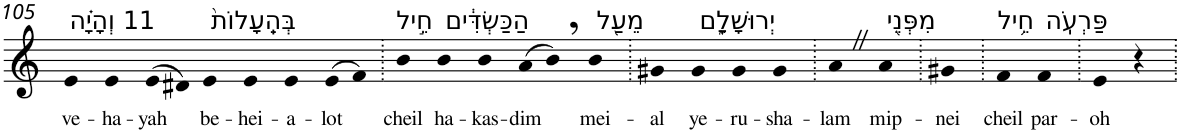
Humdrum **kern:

**kern	**text
*part1	*part1
*staff1	*staff1
*I"Piano	*
*I'Pno	*
!!LO:PB:g=z
*clefG2	*
*k[]	*
=105	=105
!LO:TX:a:t=11 וְהָיָ֗ה	!
!	!LO:LY:b
4e	ve-
!	!LO:LY:b
4e	-ha-
!	!LO:LY:b
(>8e	-yah
8d#X)	.
!LO:TX:a:t=בְּהֵֽעָלוֹת֙	!
!	!LO:LY:b
4e	be-
!	!LO:LY:b
4e	-hei-
!	!LO:LY:b
4e	-a-
!	!LO:LY:b
(>8e	-lot
8f)	.
=106.	=106.
!LO:TX:a:t=חֵ֣יל	!
!	!LO:LY:b
4b	cheil
!LO:TX:a:t=הַכַּשְׂדִּ֔ים	!
!	!LO:LY:b
4b	ha-
!	!LO:LY:b
4b	-kas-
!	!LO:LY:b
(>8a	-dim
8b,)	.
!LO:TX:a:t=מֵעַ֖ל	!
!	!LO:LY:b
4b	mei-
=107.	=107.
!	!LO:LY:b
4g#X	-al
!LO:TX:a:t=יְרוּשָׁלִָ֑ם	!
!	!LO:LY:b
4g#	ye-
!	!LO:LY:b
4g#	-ru-
!	!LO:LY:b
4g#	-sha-
=108.	=108.
!	!LO:LY:b
4aZ	-lam
!LO:TX:a:t=מִפְּנֵ֖י	!
!	!LO:LY:b
4a	mip-
=109.	=109.
!	!LO:LY:b
4g#X	-nei
=110.	=110.
!LO:TX:a:t=חֵ֥יל	!
!	!LO:LY:b
4f	cheil
!LO:TX:a:t=פַּרְעֹֽה	!
!	!LO:LY:b
4f	par-
=111.	=111.
!	!LO:LY:b
4e	-oh
4r	.
=.	=.
*-	*-
